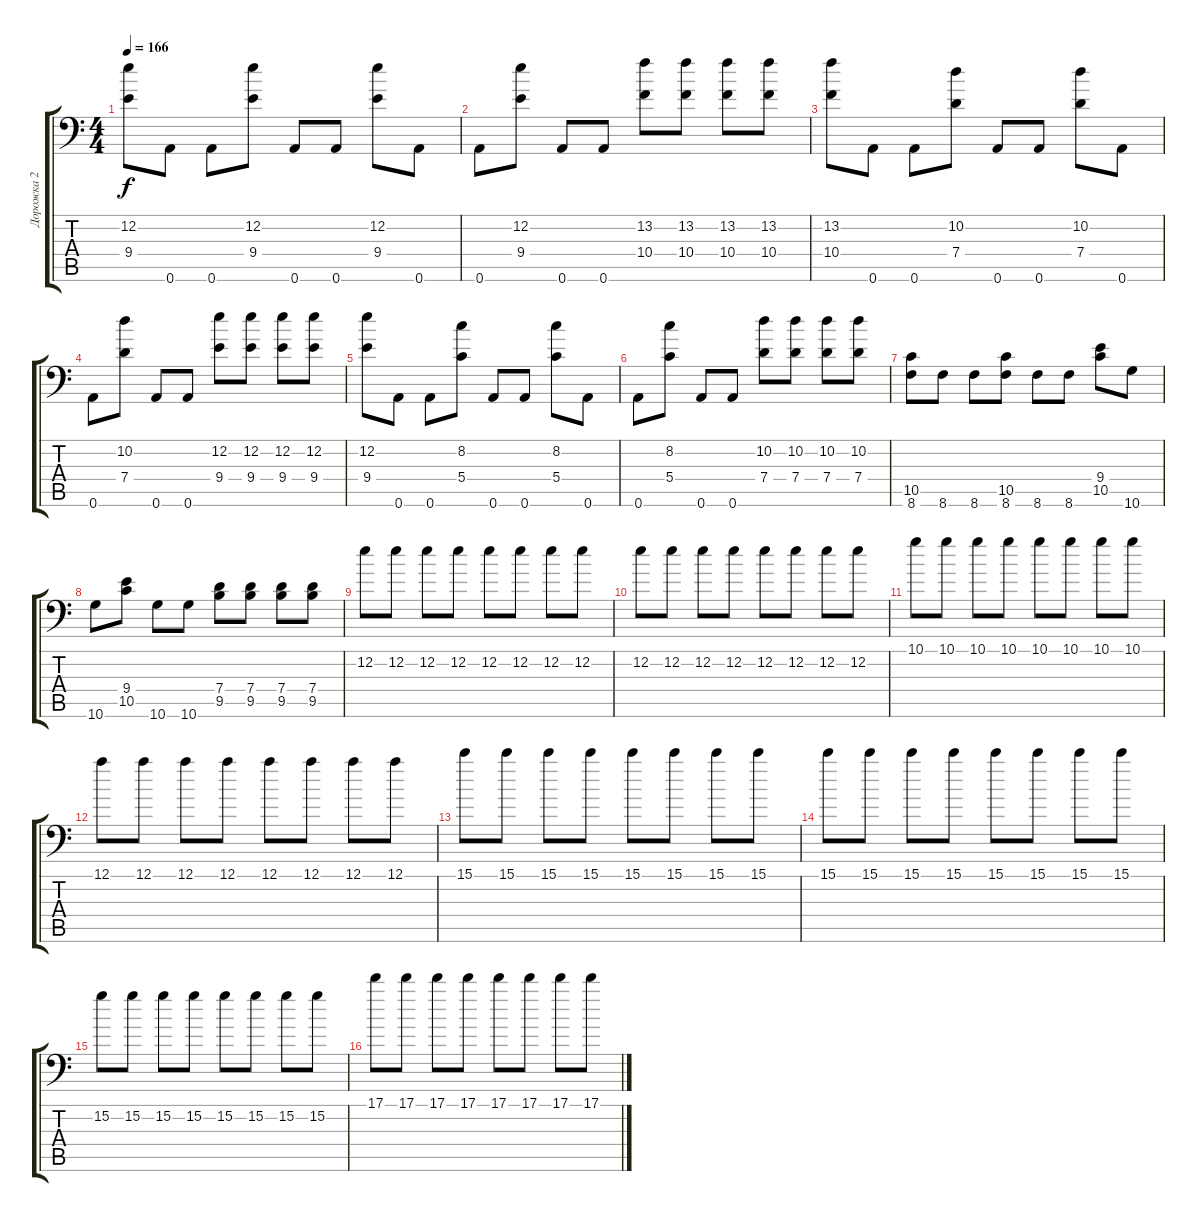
\track ("Дорожка 2" "Дорожка 2") {instrument overdrivenguitar}
\staff {score tabs}
\tuning (A3 E3 C3 G2 D2 A1) {hide}
\ts (4 4)
\tempo 166
\clef f4
\ks c
(12.2 9.4).8{dy f} 0.6.8 0.6.8 (12.2 9.4).8 0.6.8 0.6.8 (12.2 9.4).8 0.6.8 |
0.6.8 (12.2 9.4).8 0.6.8 0.6.8 (13.2 10.4).8 (13.2 10.4).8 (13.2 10.4).8 (13.2 10.4).8 |
(13.2 10.4).8 0.6.8 0.6.8 (10.2 7.4).8 0.6.8 0.6.8 (10.2 7.4).8 0.6.8 |
0.6.8 (10.2 7.4).8 0.6.8 0.6.8 (12.2 9.4).8 (12.2 9.4).8 (12.2 9.4).8 (12.2 9.4).8 |
(12.2 9.4).8 0.6.8 0.6.8 (8.2 5.4).8 0.6.8 0.6.8 (8.2 5.4).8 0.6.8 |
0.6.8 (8.2 5.4).8 0.6.8 0.6.8 (10.2 7.4).8 (10.2 7.4).8 (10.2 7.4).8 (10.2 7.4).8 |
(10.5 8.6).8 8.6.8 8.6.8 (10.5 8.6).8 8.6.8 8.6.8 (9.4 10.5).8 10.6.8 |
10.6.8 (9.4 10.5).8 10.6.8 10.6.8 (7.4 9.5).8 (7.4 9.5).8 (7.4 9.5).8 (7.4 9.5).8 |
12.2.8 12.2.8 12.2.8 12.2.8 12.2.8 12.2.8 12.2.8 12.2.8 |
12.2.8 12.2.8 12.2.8 12.2.8 12.2.8 12.2.8 12.2.8 12.2.8 |
10.1.8 10.1.8 10.1.8 10.1.8 10.1.8 10.1.8 10.1.8 10.1.8 |
12.1.8 12.1.8 12.1.8 12.1.8 12.1.8 12.1.8 12.1.8 12.1.8 |
15.1.8 15.1.8 15.1.8 15.1.8 15.1.8 15.1.8 15.1.8 15.1.8 |
15.1.8 15.1.8 15.1.8 15.1.8 15.1.8 15.1.8 15.1.8 15.1.8 |
15.2.8 15.2.8 15.2.8 15.2.8 15.2.8 15.2.8 15.2.8 15.2.8 |
17.1.8 17.1.8 17.1.8 17.1.8 17.1.8 17.1.8 17.1.8 17.1.8
